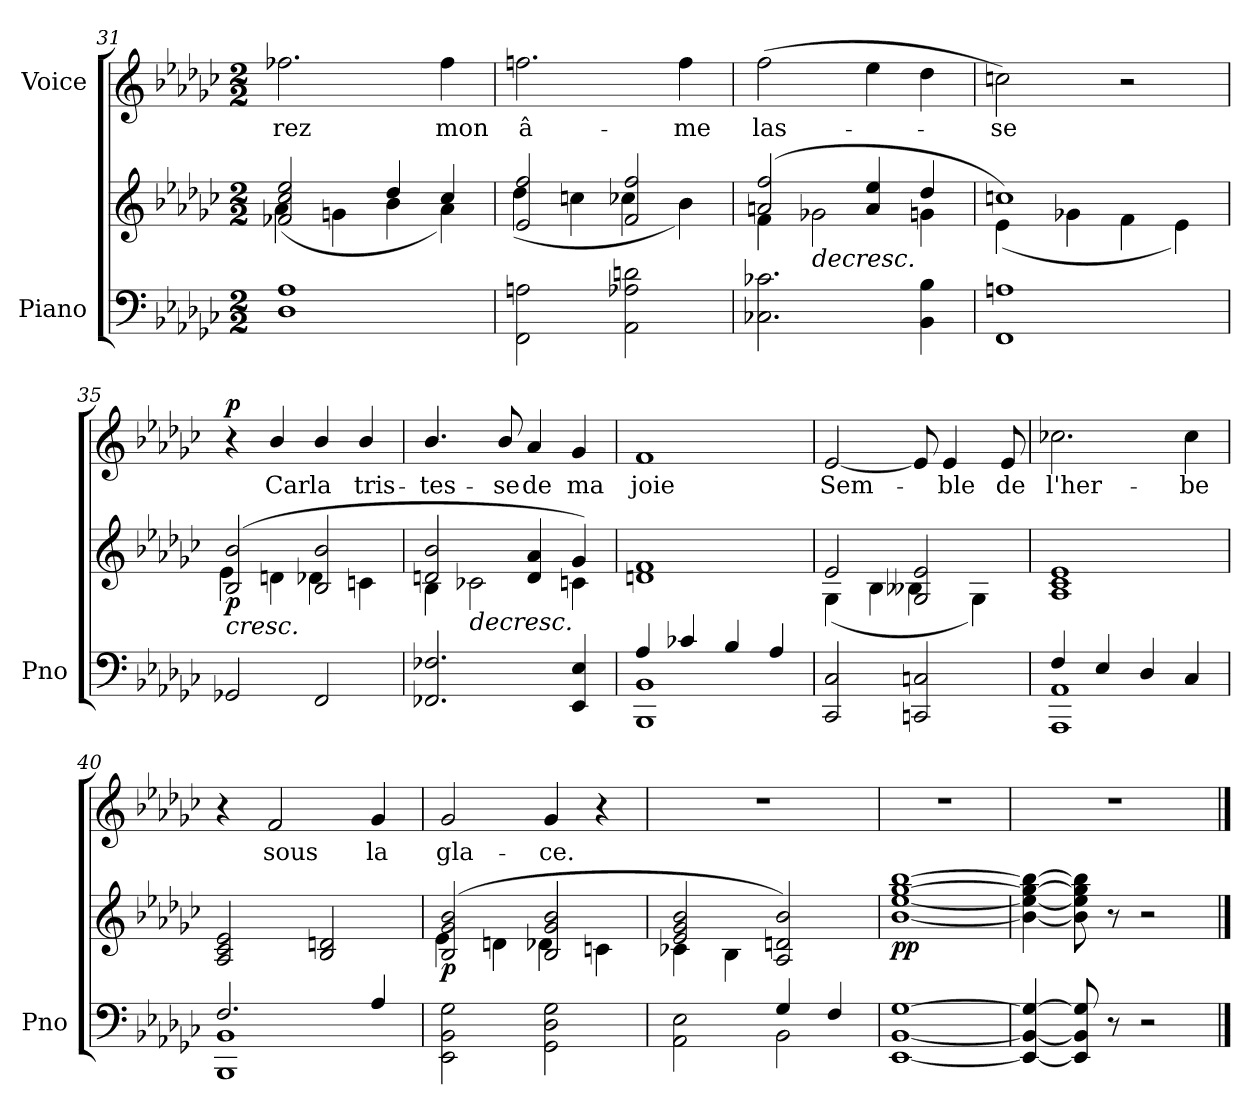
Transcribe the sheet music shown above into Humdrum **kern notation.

**kern	**kern	**dynam	**kern	**text	**dynam
*part2	*part2	*part2	*part1	*part1	*part1
*staff3	*staff2	*staff2/3	*staff1	*staff1	*staff1
*I"Piano	*	*	*I"Voice	*	*
*I'Pno	*	*	*	*	*
*clefF4	*clefG2	*	*clefG2	*	*
*k[b-e-a-d-g-c-]	*k[b-e-a-d-g-c-]	*	*k[b-e-a-d-g-c-]	*	*
*M2/2	*M2/2	*	*M2/2	*	*
=31	=31	=31	=31	=31	=31
*	*^	*	*	*	*
!	!	!	!	!	!LO:LY:b	!
1D- 1A-	2f-X/ 2cc-/ 2ee-/	(<4a-\	.	2.ff-X\	-rez	.
.	.	4gn\	.	.	.	.
.	4dd-/	4b-\	.	.	.	.
!	!	!	!	!	!LO:LY:b	!
.	4cc-/	4a-\)	.	4ff-\	mon	.
=32	=32	=32	=32	=32	=32	=32
!	!	!	!	!	!LO:LY:b	!
2FF\ 2An\	2e-/ 2ff/	(<4dd-\	.	2.ffn\	â-	.
.	.	4ccn\	.	.	.	.
2AA-\ 2A-X\ 2dn\	2f/ 2ff/	4cc-X\	.	.	.	.
!	!	!	!	!	!LO:LY:b	!
.	.	4b-\)	.	4ff\	-me	.
!!LO:LB:g=z
=33	=33	=33	=33	=33	=33	=33
!	!	!	!	!	!LO:LY:b	!
2.C-X\ 2.c-X\	(>2an/ 2ff/	4f\	.	(>2ff\	las-	.
!	!	!	!LO:HP:b	!	!	!
.	.	2g-X\	>	.	.	.
.	4a/ 4ee-/	.	.	4ee-\	.	.
4BB-\ 4B-\	4dd-/	4gn\	.	4dd-\	.	.
=34	=34	=34	=34	=34	=34	=34
!	!	!	!	!	!LO:LY:b	!
*	*	*	*	*^	*	*
1FF 1An	1ccn)	(<4e-\	.	2ccn\)	8ryy	-se	.
.	.	.	.	.	8ryy	.	.
.	.	4g-X\	.	.	4ryy	.	.
.	.	4f\	.	2r	2ryy	.	.
.	.	4e-\)	.	.	.	.	.
*	*	*	*	*v	*v	*	*
=35	=35	=35	=35	=35	=35	=35
!	!	!	!LO:HP:b	!	!	!
!	!	!	!LO:DY:n=1:b	!	!	!LO:DY:a
2GG-X/	(>2B-/ 2b-/	4e-\	< p	4r	.	p
!	!	!	!	!	!LO:LY:b	!
.	.	4dn\	.	4b-/	Car	.
!	!	!	!	!	!LO:LY:b	!
2FF/	2B-/ 2b-/	4d-X\	.	4b-/	la	.
!	!	!	!	!	!LO:LY:b	!
.	.	4cn\	.	4b-/	tris-	.
*	*v	*v	*	*	*	*
.	.	]	.	.	.
=36	=36	=36	=36	=36	=36
*	*^	*	*	*	*
!	!	!	!	!	!LO:LY:b	!
2.FF-X/ 2.F-X/	2dn/ 2b-/	4B-\	.	4.b-/	-tes-	.
!	!	!	!LO:HP:b	!	!	!
.	.	2c-X\	>	.	.	.
!	!	!	!	!	!LO:LY:b	!
.	.	.	.	8b-/	-se	.
!	!	!	!	!	!LO:LY:b	!
.	4d/ 4a-/	.	.	4a-/	de	.
!	!	!	!	!	!LO:LY:b	!
4EE-/ 4E-/	4g-/)	4cn\	.	4g-/	ma	.
*	*v	*v	*	*	*	*
.	.	[	.	.	.
!!LO:LB:g=z
=37	=37	=37	=37	=37	=37
*^	*	*	*	*	*
!	!	!	!	!	!LO:LY:b	!
1BBB- 1BB-	4A-/	1dn 1f	.	1f	joie	.
.	4c-X/	.	.	.	.	.
.	4B-/	.	.	.	.	.
.	4A-/	.	.	.	.	.
=38	=38	=38	=38	=38	=38	=38
*	*	*^	*	*	*	*
!	!	!	!	!	!	!LO:LY:b	!
*v	*v	*	*	*	*	*	*
2CC-/ 2C-/	2e-/	(<4G-\	.	[2e-/	Sem-	.
.	.	4B-\	.	.	.	.
2CCn/ 2Cn/	2G-/ 2e-/	4B--X\	.	8e-/]	.	.
!	!	!	!	!	!LO:LY:b	!
.	.	.	.	4e-/	-ble	.
.	.	4G-\)	.	.	.	.
!	!	!	!	!	!LO:LY:b	!
.	.	.	.	8e-/	de	.
*	*v	*v	*	*	*	*
=39	=39	=39	=39	=39	=39
*^	*	*	*	*	*
!	!	!	!	!	!LO:LY:b	!
1AAA- 1AA-	4F/	1A- 1c- 1e-	.	2.cc-X\	l'her-	.
.	4E-/	.	.	.	.	.
.	4D-/	.	.	.	.	.
!	!	!	!	!	!LO:LY:b	!
.	4C-/	.	.	4cc-\	-be	.
=40	=40	=40	=40	=40	=40	=40
1BBB- 1BB-	2.F/	2A-/ 2c-/ 2e-/	.	4r	.	.
!	!	!	!	!	!LO:LY:b	!
.	.	.	.	2f/	sous	.
.	.	2B-/ 2dn/	.	.	.	.
!	!	!	!	!	!LO:LY:b	!
.	4A-/	.	.	4g-/	la	.
!!LO:LB:g=z
=41	=41	=41	=41	=41	=41	=41
*	*	*^	*	*	*	*
!	!	!	!	!LO:DY:b	!	!LO:LY:b	!
*v	*v	*	*	*	*	*	*
2EE-\ 2BB-\ 2G-\	(>2B-/ 2g-/ 2b-/	4e-\	p	2g-/	gla-	.
.	.	4dn\	.	.	.	.
!	!	!	!	!	!LO:LY:b	!
2GG-\ 2D-\ 2G-\	2B-/ 2g-/ 2b-/	4d-X\	.	4g-/	-ce.	.
.	.	4cn\	.	4r	.	.
=42	=42	=42	=42	=42	=42	=42
*^	*	*	*	*	*	*
2AA-\ 2E-\	2reyy	2e-/ 2g-/ 2b-/	4c-X\	.	1r	.	.
.	.	.	4B-\	.	.	.	.
2BB-\	4G-/	2A-/ 2dn/ 2b-/)	2ryy	.	.	.	.
.	4F/	.	.	.	.	.	.
*v	*v	*	*	*	*	*	*
*	*v	*v	*	*	*	*
.	.	]	.	.	.
=43	=43	=43	=43	=43	=43
!	!	!LO:DY:b	!	!	!
[1EE- [1BB- [1G-	[1b- [1ee- [1gg- [1bb-	pp	1r	.	.
=44	=44	=44	=44	=44	=44
4EE-/_ 4BB-/_ 4G-/_	4b-\_ 4ee-\_ 4gg-\_ 4bb-\_	.	1r	.	.
8EE-/] 8BB-/] 8G-/]	8b-\] 8ee-\] 8gg-\] 8bb-\]	.	.	.	.
8r	8r	.	.	.	.
2r	2r	.	.	.	.
==	==	==	==	==	==
*-	*-	*-	*-	*-	*-
